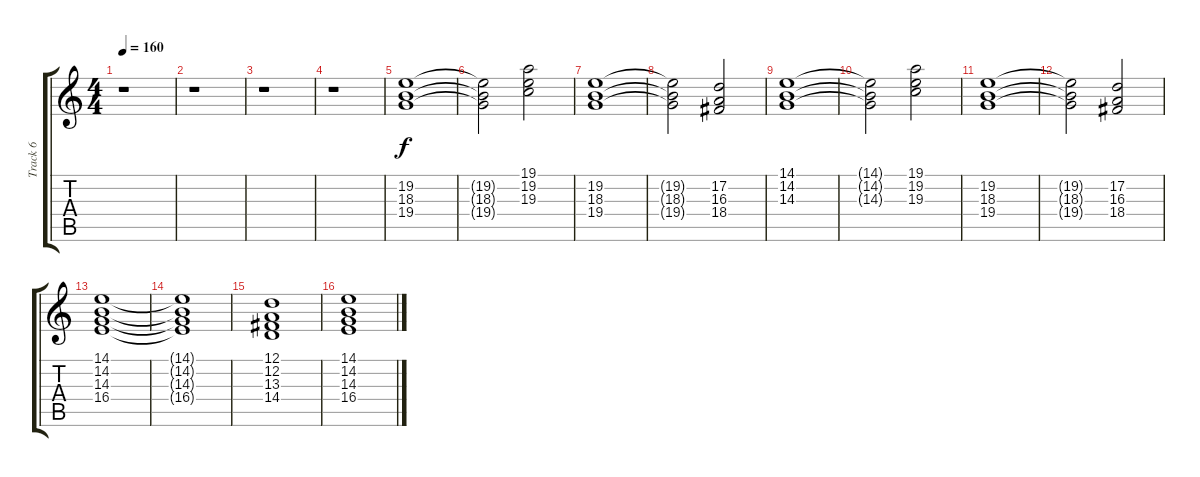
\track ("Track 6" "Track 6") {instrument stringensemble1}
\staff {score tabs}
\tuning (D4 A3 F3 C3 G2 D2) {hide}
\ts (4 4)
\tempo 160
\clef g2
\ks c
r.1{dy f} |
r.1 |
r.1 |
r.1 |
(19.2 18.3 19.4).1 |
(19.2{t} 18.3{t} 19.4{t}).2 (19.1 19.2 19.3).2 |
(19.2 18.3 19.4).1 |
(19.2{t} 18.3{t} 19.4{t}).2 (17.2 16.3 18.4).2 |
(14.1 14.2 14.3).1 |
(14.1{t} 14.2{t} 14.3{t}).2 (19.1 19.2 19.3).2 |
(19.2 18.3 19.4).1 |
(19.2{t} 18.3{t} 19.4{t}).2 (17.2 16.3 18.4).2 |
(14.1 14.2 14.3 16.4).1 |
(14.1{t} 14.2{t} 14.3{t} 16.4{t}).1 |
(12.1 12.2 13.3 14.4).1 |
(14.1 14.2 14.3 16.4).1
